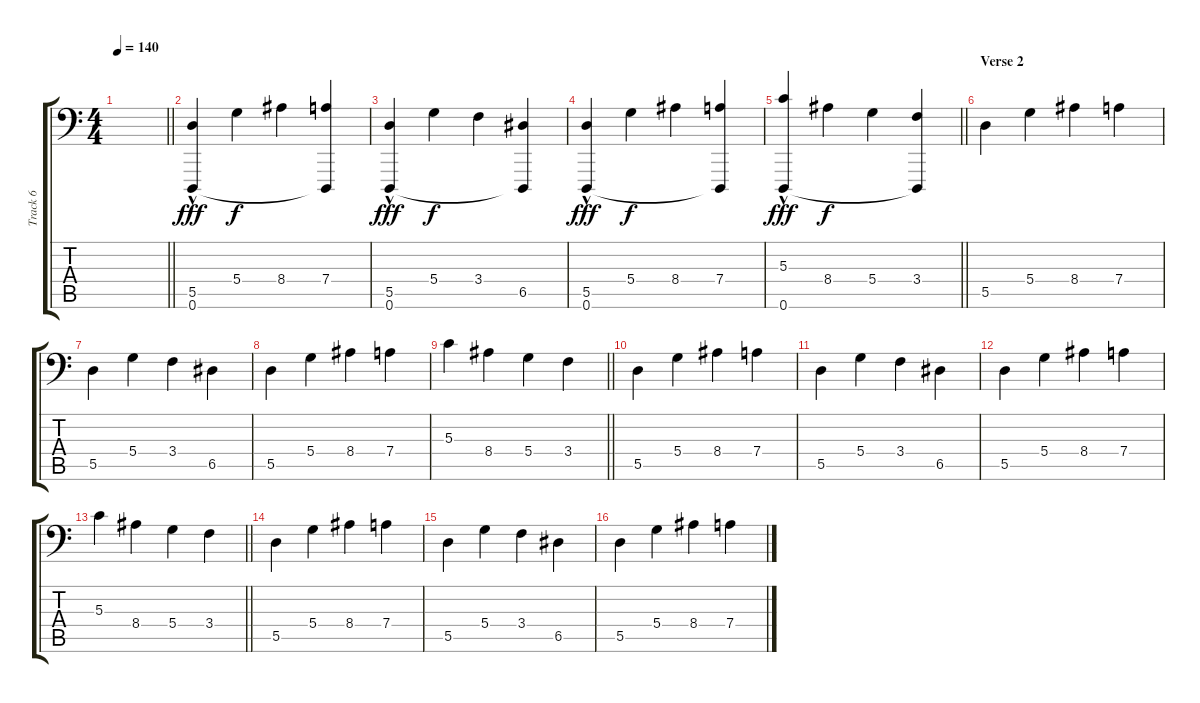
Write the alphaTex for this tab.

\track ("Track 6" "Track 6") {instrument acousticgrandpiano}
\staff {score tabs}
\tuning (E4 B3 G3 D3 A2 D1) {hide}
\ts (4 4)
\tempo 140
\clef f4
\barLineRight lightlight
\ks c
|
(5.5 0.6{hac}).4{dy fff} 5.4.4{dy f} 8.4.4 (7.4 0.6{t}).4 |
(5.5 0.6{hac}).4{dy fff} 5.4.4{dy f} 3.4.4 (6.5 0.6{t}).4 |
(5.5 0.6{hac}).4{dy fff} 5.4.4{dy f} 8.4.4 (7.4 0.6{t}).4 |
\barLineRight lightlight
(5.3 0.6{hac}).4{dy fff} 8.4.4{dy f} 5.4.4 (3.4 0.6{t}).4 |
\section ("" "Verse 2")
5.5.4 5.4.4 8.4.4 7.4.4 |
5.5.4 5.4.4 3.4.4 6.5.4 |
5.5.4 5.4.4 8.4.4 7.4.4 |
\barLineRight lightlight
5.3.4 8.4.4 5.4.4 3.4.4 |
5.5.4 5.4.4 8.4.4 7.4.4 |
5.5.4 5.4.4 3.4.4 6.5.4 |
5.5.4 5.4.4 8.4.4 7.4.4 |
\barLineRight lightlight
5.3.4 8.4.4 5.4.4 3.4.4 |
5.5.4 5.4.4 8.4.4 7.4.4 |
5.5.4 5.4.4 3.4.4 6.5.4 |
5.5.4 5.4.4 8.4.4 7.4.4
